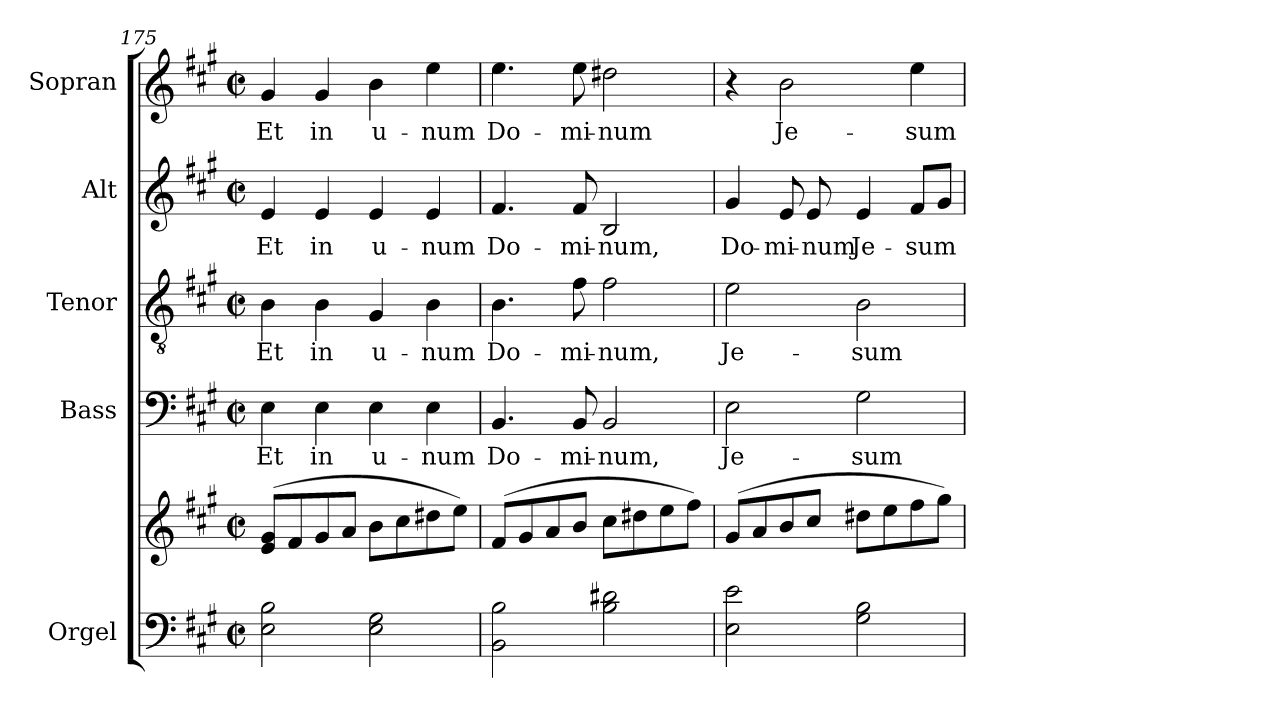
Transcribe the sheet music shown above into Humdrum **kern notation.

**kern	**kern	**kern	**text	**kern	**text	**kern	**text	**kern	**text
*part5	*part5	*part4	*part4	*part3	*part3	*part2	*part2	*part1	*part1
*staff6	*staff5	*staff4	*staff4	*staff3	*staff3	*staff2	*staff2	*staff1	*staff1
*I"Orgel	*	*I"Bass	*	*I"Tenor	*	*I"Alt	*	*I"Sopran	*
*I'Org.	*	*I'B.	*	*I'T.	*	*I'A.	*	*I'S.	*
*clefF4	*clefG2	*clefF4	*	*clefGv2	*	*clefG2	*	*clefG2	*
*k[f#c#g#]	*k[f#c#g#]	*k[f#c#g#]	*	*k[f#c#g#]	*	*k[f#c#g#]	*	*k[f#c#g#]	*
*A:	*A:	*A:	*	*A:	*	*A:	*	*A:	*
*M2/2	*M2/2	*M2/2	*	*M2/2	*	*M2/2	*	*M2/2	*
*met(c|)	*met(c|)	*met(c|)	*	*met(c|)	*	*met(c|)	*	*met(c|)	*
=175	=175	=175	=175	=175	=175	=175	=175	=175	=175
!	!	!	!LO:LY:b	!	!LO:LY:b	!	!LO:LY:b	!	!LO:LY:b
2E\ 2B\	(>8e/ 8g#/L	4E\	Et	4B\	Et	4e/	Et	4g#/	Et
.	8f#/	.	.	.	.	.	.	.	.
!	!	!	!LO:LY:b	!	!LO:LY:b	!	!LO:LY:b	!	!LO:LY:b
.	8g#/	4E\	in	4B\	in	4e/	in	4g#/	in
.	8a/J	.	.	.	.	.	.	.	.
!	!	!	!LO:LY:b	!	!LO:LY:b	!	!LO:LY:b	!	!LO:LY:b
2E\ 2G#\	8b\L	4E\	u-	4G#/	u-	4e/	u-	4b\	u-
.	8cc#\	.	.	.	.	.	.	.	.
!	!	!	!LO:LY:b	!	!LO:LY:b	!	!LO:LY:b	!	!LO:LY:b
.	8dd#X\	4E\	-num	4B\	-num	4e/	-num	4ee\	-num
.	8ee\J)	.	.	.	.	.	.	.	.
=176	=176	=176	=176	=176	=176	=176	=176	=176	=176
!	!	!	!LO:LY:b	!	!LO:LY:b	!	!LO:LY:b	!	!LO:LY:b
2BB\ 2B\	(>8f#/L	4.BB/	Do-	4.B\	Do-	4.f#/	Do-	4.ee\	Do-
.	8g#/	.	.	.	.	.	.	.	.
.	8a/	.	.	.	.	.	.	.	.
!	!	!	!LO:LY:b	!	!LO:LY:b	!	!LO:LY:b	!	!LO:LY:b
.	8b/J	8BB/	-mi-	8f#\	-mi-	8f#/	-mi-	8ee\	-mi-
!	!	!	!LO:LY:b	!	!LO:LY:b	!	!LO:LY:b	!	!LO:LY:b
2B\ 2d#X\	8cc#\L	2BB/	-num,	2f#\	-num,	2B/	-num,	2dd#X\	-num
.	8dd#X\	.	.	.	.	.	.	.	.
.	8ee\	.	.	.	.	.	.	.	.
.	8ff#\J)	.	.	.	.	.	.	.	.
!!LO:LB:g=z
=177	=177	=177	=177	=177	=177	=177	=177	=177	=177
!	!	!	!LO:LY:b	!	!LO:LY:b	!	!LO:LY:b	!	!
2E\ 2e\	(>8g#/L	2E\	Je-	2e\	Je-	4g#/	Do-	4r	.
.	8a/	.	.	.	.	.	.	.	.
!	!	!	!	!	!	!	!LO:LY:b	!	!LO:LY:b
.	8b/	.	.	.	.	8e/	-mi-	2b\	Je-
!	!	!	!	!	!	!	!LO:LY:b	!	!
.	8cc#/J	.	.	.	.	8e/	-num	.	.
!	!	!	!LO:LY:b	!	!LO:LY:b	!	!LO:LY:b	!	!
2G#\ 2B\	8dd#X\L	2G#\	-sum	2B\	-sum	4e/	Je-	.	.
.	8ee\	.	.	.	.	.	.	.	.
!	!	!	!	!	!	!	!LO:LY:b	!	!LO:LY:b
.	8ff#\	.	.	.	.	8f#/L	-sum	4ee\	-sum
.	8gg#\J)	.	.	.	.	8g#/J	.	.	.
=	=	=	=	=	=	=	=	=	=
*-	*-	*-	*-	*-	*-	*-	*-	*-	*-
